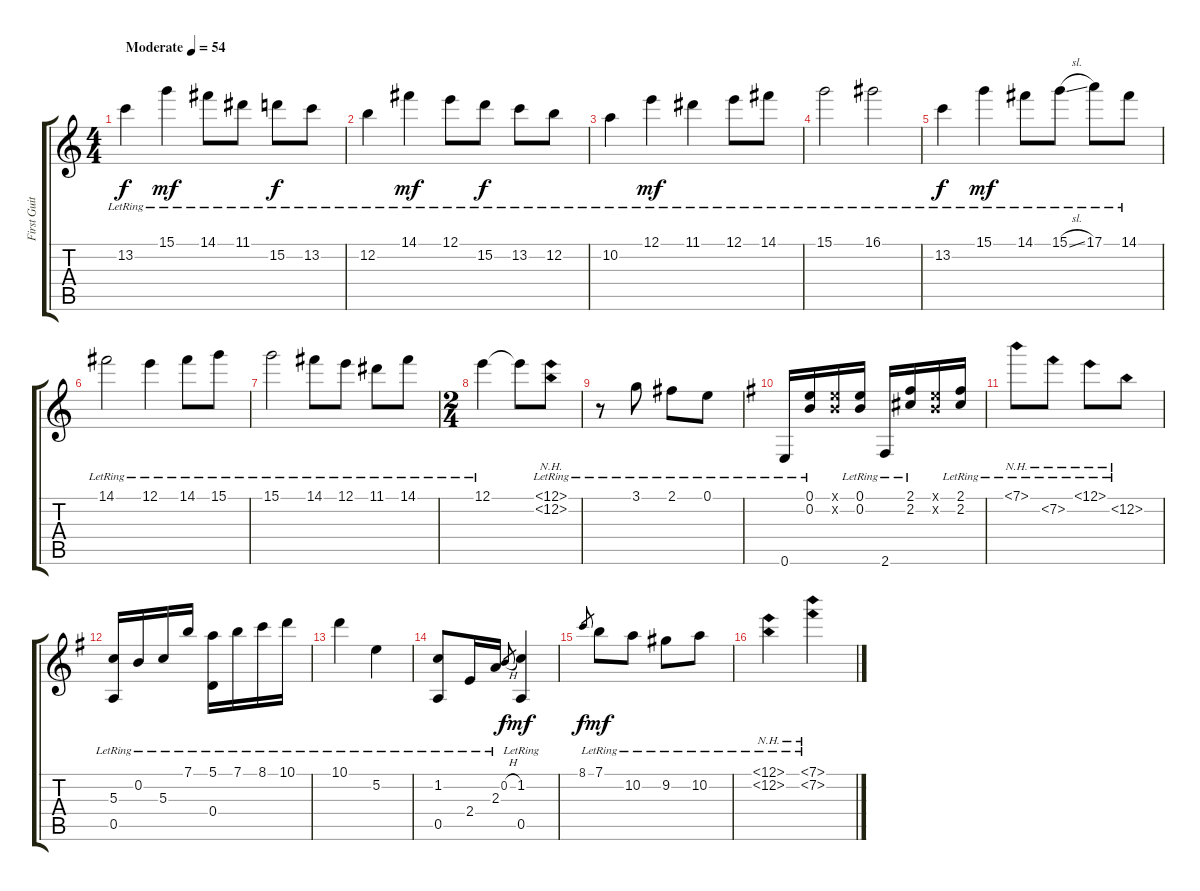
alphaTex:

\track ("First Guitar" "First Guit") {instrument acousticguitarsteel}
\staff {score tabs}
\tuning (E4 B3 G3 D3 A2 E2) {hide}
\ts (4 4)
\tempo (54 "Moderate")
\clef g2
\ks c
13.2{lr}.4{dy f instrument acousticguitarsteel} 15.1{lr}.4{dy mf} 14.1{lr}.8 11.1{lr}.8 15.2{lr}.8{dy f} 13.2{lr}.8 |
12.2{lr}.4 14.1{lr}.4{dy mf} 12.1{lr}.8 15.2{lr}.8{dy f} 13.2{lr}.8 12.2{lr}.8 |
10.2{lr}.4 12.1{lr}.4{dy mf} 11.1{lr}.4 12.1{lr}.8 14.1{lr}.8 |
15.1{lr}.2 16.1{lr}.2 |
13.2{lr}.4{dy f} 15.1{lr}.4{dy mf} 14.1{lr}.8 15.1{sl lr}.8 17.1{lr}.8 14.1{lr}.8 |
14.1{lr}.2 12.1{lr}.4 14.1{lr}.8 15.1{lr}.8 |
15.1{lr}.2 14.1{lr}.8 12.1{lr}.8 11.1{lr}.8 14.1{lr}.8 |
\ts (2 4)
12.1{lr}.4 12.1{t}.8 (12.1{nh lr} 12.2{nh lr}).8 |
r.8 3.1{lr}.8 2.1{lr}.8 0.1{lr}.8 |
\ks g
0.6{lr}.16 (0.1{lr} 0.2{lr}).16 (0.1{x} 0.2{x}).16 (0.1{lr} 0.2{lr}).16 2.6{lr}.16 (2.1{lr} 2.2{lr}).16 (0.1{x} 0.2{x}).16 (2.1{lr} 2.2{lr}).16 |
7.1{nh lr}.8 7.2{nh lr}.8 12.1{nh lr}.8 12.2{nh lr}.8 |
(5.3{lr} 0.5{lr}).16 0.2{lr}.16 5.3{lr}.16 7.1{lr}.16 (5.1{lr} 0.4{lr}).16 7.1{lr}.16 8.1{lr}.16 10.1{lr}.16 |
10.1{lr}.4 5.2{lr}.4 |
(1.2{lr} 0.5{lr}).8 2.4{lr}.16 2.3{lr}.16 0.2{h}.8{gr dy f} (1.2{lr} 0.5{lr}).4{dy mf} |
8.1.8{gr dy f} 7.1{lr}.8{dy mf} 10.2{lr}.8 9.2{lr}.8 10.2{lr}.8 |
(12.1{nh lr} 12.2{nh lr}).4 (7.1{nh lr} 7.2{nh lr}).4
